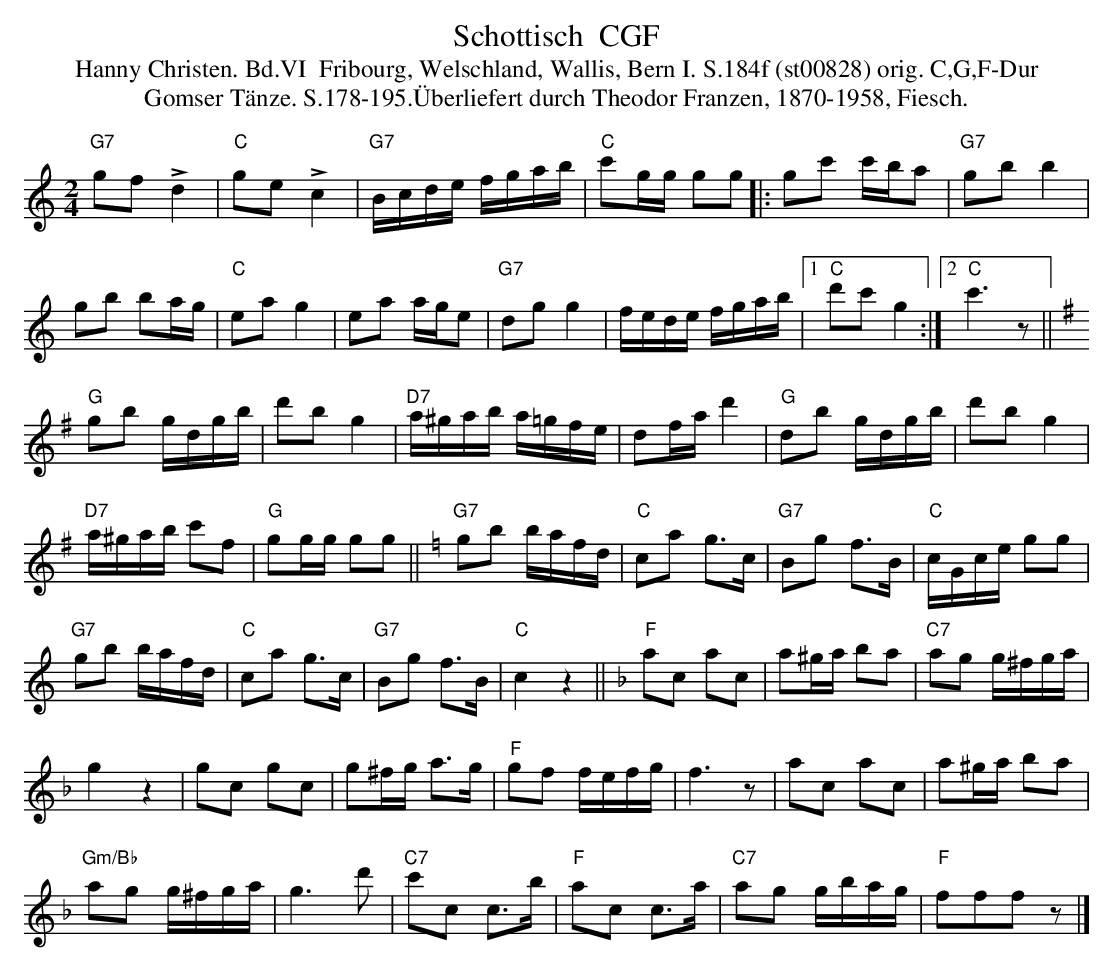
X:1
T: Schottisch  CGF
T:Hanny Christen. Bd.VI  Fribourg, Welschland, Wallis, Bern I. S.184f (st00828) orig. C,G,F-Dur
T: Gomser T\"anze. S.178-195.\"Uberliefert durch Theodor Franzen, 1870-1958, Fiesch.
M:2/4
L:1/16
K:C %%MIDI gchordon
"G7"g2f2 !>!d4 | "C"g2e2 !>!c4 | "G7"Bcde fgab | "C"c'2gg g2g2 |: g2c'2 c'ba2 | "G7"g2b2 b4 |
g2b2 b2ag | "C"e2a2g4 | e2a2 age2 | "G7"d2g2g4 | fede fgab |1 "C"d'2c'2g4 :|2 "C"c'6z2 || [K:G]
"G"g2b2 gdgb  | d'2b2g4 | "D7"a^gab a=gfe | d2fad'4 | "G"d2b2 gdgb | d'2b2g4 |
"D7"a^gab c'2f2 | "G"g2gg g2g2 || [K:C] "G7"g2b2 bafd | "C"c2a2 g3c | "G7"B2g2 f3B | "C"cGce g2g2 |
"G7"g2b2 bafd | "C"c2a2 g3c | "G7"B2g2 f3B | "C"c4z4 || [K:F] "F"a2c2 a2c2 | a2^ga b2a2 | "C7"a2g2 g^fga |
g4z4 | g2c2 g2c2 | g2^fg a3g | "F"g2f2 fefg | f6z2 | a2c2 a2c2 | a2^ga b2a2 |
"Gm/Bb"a2g2 g^fga | g6d'2 | "C7"c'2c2 c3b | "F"a2c2 c3a | "C7"a2g2 gbag | "F"f2f2f2z2 |]
